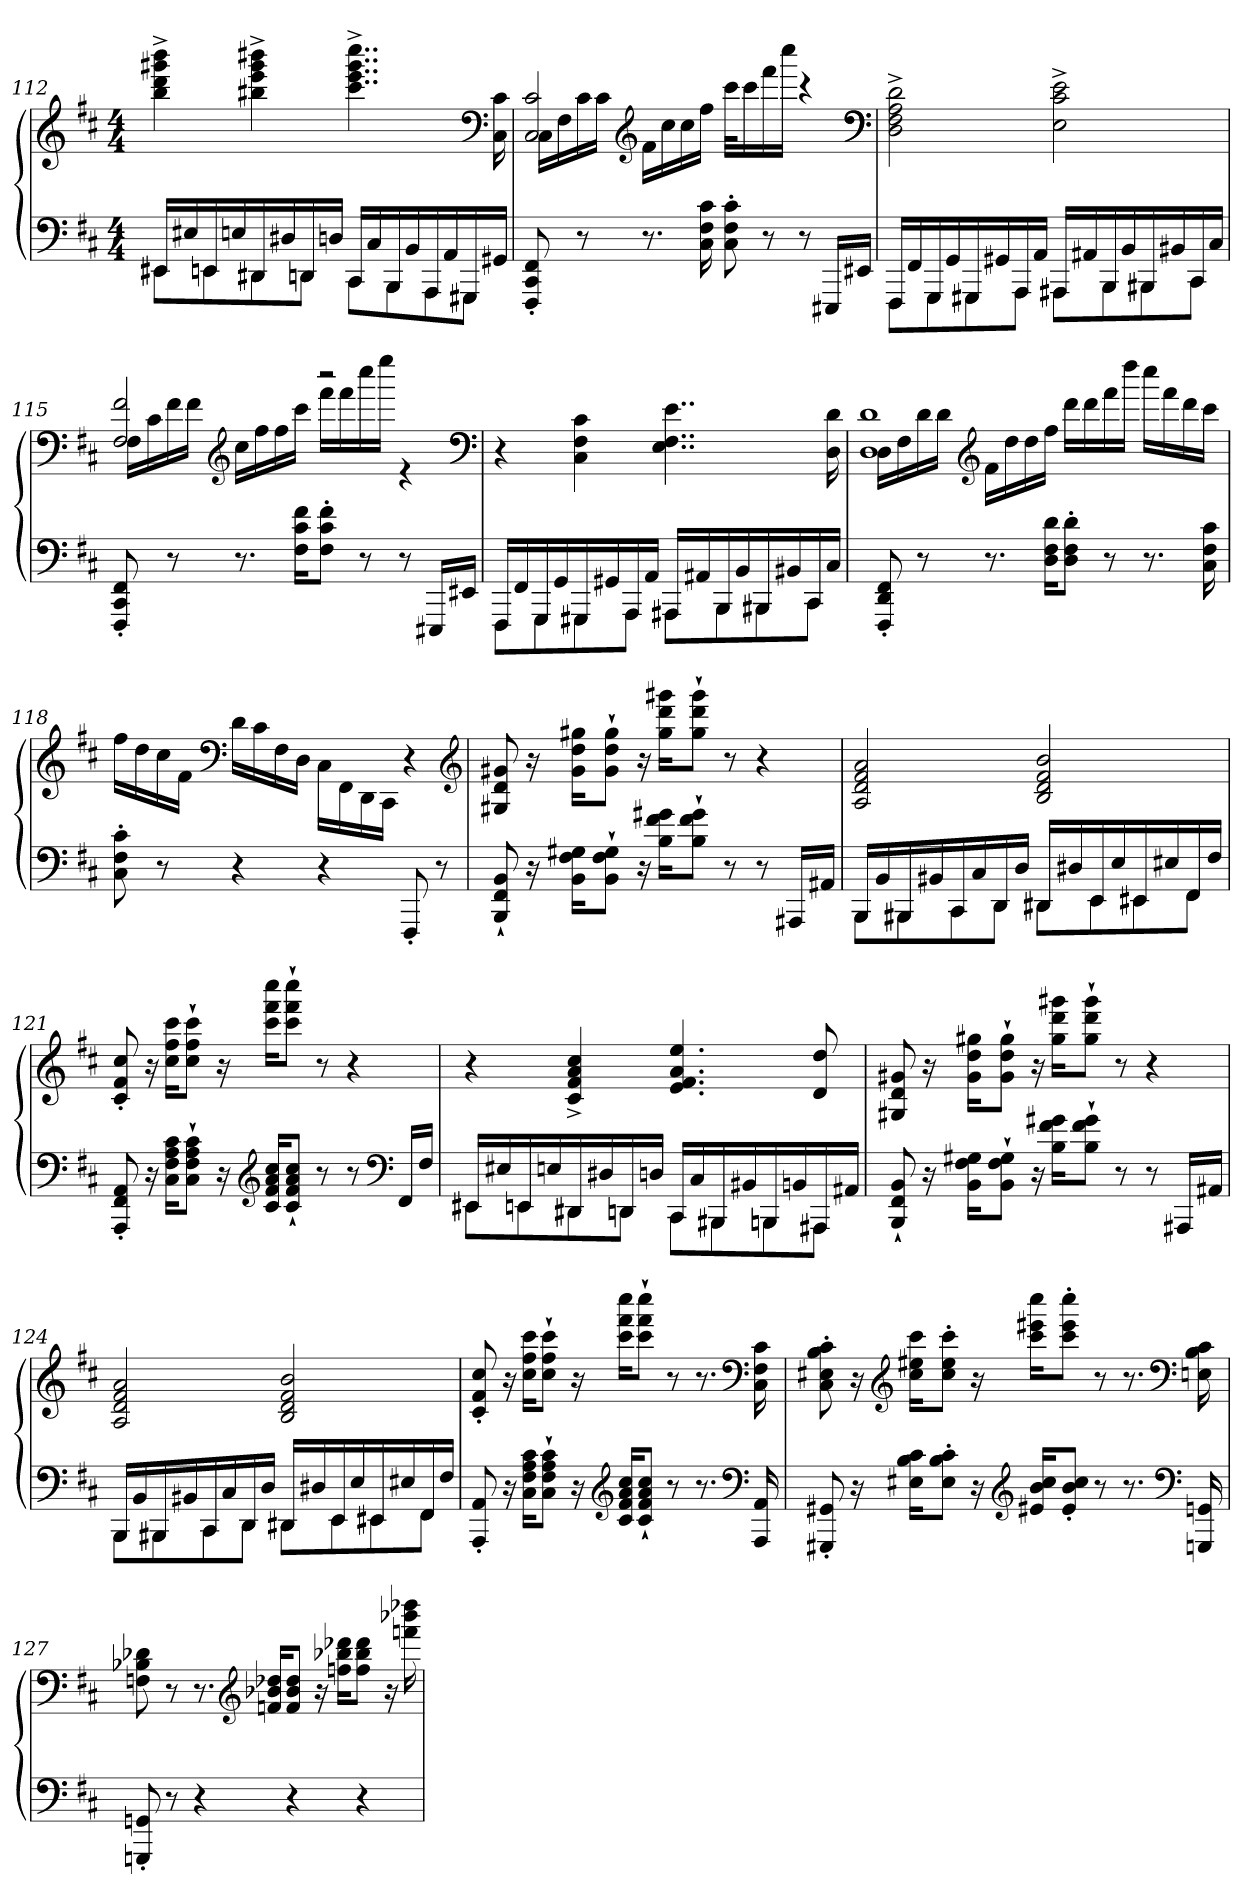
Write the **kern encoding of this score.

**kern	**kern
*part1	*part1
*staff2	*staff1
*clefF4	*clefG2
*k[f#c#]	*k[f#c#]
*M4/4	*M4/4
=112	=112
*^	*
16EE#X/LL	8EE#X\L	4bb^\ 4ddd^\ 4ggg#X^\ 4bbb^\
16E#X/	.	.
16EEn/	8EEn\	.
16En/	.	.
16DD#X/	8DD#X\	4bb#X^\ 4eee^\ 4ggg#^\ 4bbb#X^\
16D#X/	.	.
16DDn/	8DDn\J	.
16Dn/JJ	.	.
16CC#/LL	8CC#\L	4..ccc#^\ 4..eee^\ 4..ggg#^\ 4..cccc#^\
16C#/	.	.
16BBB/	8BBB\	.
16BB/	.	.
16AAA/	8AAA\	.
16AA/	.	.
16GGG#X/	8GGG#X\J	.
*	*	*clefF4
16GG#X/JJ	.	16C#\ 16c#\
*v	*v	*
=113	=113
*	*^
8FFF#'/ 8CC#'/ 8FF#'/	2C#/ 2c#/	16C#\LL
.	.	16F#\
8r	.	16c#\
.	.	16c#\JJ
*	*clefG2	*
8.r	.	16f#\LL
.	.	16cc#\
.	.	16cc#\
16C#\ 16F#\ 16c#\	.	16ff#\JJ
8C#'\ 8F#'\ 8c#'\	16ccc#\LL	2r
.	16ccc#\	.
8r	16fff#\	.
.	16cccc#\JJ	.
8r	4r	.
16EEE#X/LL	.	.
16EE#X/JJ	.	.
*	*v	*v
*	*clefF4
=114	=114
*^	*
16FFF#/LL	8FFF#\L	2D^\ 2F#^\ 2A^\ 2d^\
16FF#/	.	.
16GGG/	8GGG\	.
16GG/	.	.
16GGG#X/	8GGG#X\	.
16GG#X/	.	.
16AAA/	8AAA\J	.
16AA/JJ	.	.
16AAA#X/LL	8AAA#X\L	2E^\ 2c#^\ 2e^\
16AA#X/	.	.
16BBB/	8BBB\	.
16BB/	.	.
16BBB#X/	8BBB#X\	.
16BB#X/	.	.
16CC#/	8CC#\J	.
16C#/JJ	.	.
*v	*v	*
=115	=115
*	*^
8FFF#'/ 8CC#'/ 8FF#'/	2F#/ 2f#/	16F#\LL
.	.	16c#\
8r	.	16f#\
.	.	16f#\JJ
*	*clefG2	*
8.r	.	16cc#\LL
.	.	16ff#\
.	.	16ff#\
16F#\ 16c#\ 16f#\KL	.	16ccc#\JJ
8F#'\ 8c#'\ 8f#'\J	2r	16fff#\LL
.	.	16fff#\
8r	.	16cccc#\
.	.	16eeee\JJ
8r	.	4r
16EEE#X/LL	.	.
16EE#X/JJ	.	.
*	*v	*v
*	*clefF4
=116	=116
*^	*
16FFF#/LL	8FFF#\L	4r
16FF#/	.	.
16GGG/	8GGG\	.
16GG/	.	.
16GGG#X/	8GGG#X\	4C#\ 4F#\ 4c#\
16GG#X/	.	.
16AAA/	8AAA\J	.
16AA/JJ	.	.
16AAA#X/LL	8AAA#X\L	4..E\ 4..F#\ 4..e\
16AA#X/	.	.
16BBB/	8BBB\	.
16BB/	.	.
16BBB#X/	8BBB#X\	.
16BB#X/	.	.
16CC#/	8CC#\J	.
16C#/JJ	.	16D\ 16d\
*v	*v	*
=117	=117
*	*^
8FFF#'/ 8DD'/ 8FF#'/	16D\LL	1D 1d
.	16F#\	.
8r	16d\	.
.	16d\JJ	.
*	*clefG2	*
8.r	16f#\LL	.
.	16dd\	.
.	16dd\	.
16D\ 16F#\ 16d\KL	16ff#\JJ	.
8D'\ 8F#'\ 8d'\J	16ddd\LL	.
.	16ddd\	.
8r	16fff#\	.
.	16dddd\JJ	.
8.r	16cccc#\LL	.
.	16fff#\	.
.	16ddd\	.
16C#\ 16F#\ 16c#\	16ccc#\JJ	.
*	*v	*v
=118	=118
8C#'\ 8F#'\ 8c#'\	16ff#\LL
.	16dd\
8r	16cc#\
.	16f#\JJ
*	*clefF4
4r	16d\LL
.	16c#\
.	16F#\
.	16D\JJ
4r	16C#\LL
.	16FF#\
.	16DD\
.	16CC#\JJ
8FFF#'/	4r
8r	.
*	*clefG2
=119	=119
8BBB`/ 8FF#`/ 8BB`/	8G#X/ 8d/ 8g#X/
16r	16r
16BB\ 16F#\ 16G#X\KL	16g#\ 16dd\ 16gg#X\KL
8BB`\ 8F#`\ 8G#`\J	8g#`\ 8dd`\ 8gg#`\J
16r	16r
16B\ 16f#\ 16g#X\KL	16gg#\ 16ddd\ 16ggg#X\KL
8B`\ 8f#`\ 8g#`\J	8gg#`\ 8ddd`\ 8ggg#`\J
8r	8r
8r	4r
16AAA#X/LL	.
16AA#X/JJ	.
=120	=120
*^	*
16BBB/LL	8BBB\L	2A/ 2d/ 2f#/ 2a/
16BB/	.	.
16BBB#X/	8BBB#X\	.
16BB#X/	.	.
16CC#/	8CC#\	.
16C#/	.	.
16DD/	8DD\J	.
16D/JJ	.	.
16DD#X/LL	8DD#X\L	2B/ 2d/ 2f#/ 2b/
16D#X/	.	.
16EE/	8EE\	.
16E/	.	.
16EE#X/	8EE#X\	.
16E#X/	.	.
16FF#/	8FF#\J	.
16F#/JJ	.	.
*v	*v	*
=121	=121
8AAA'/ 8FF#'/ 8AA'/	8c#'/ 8f#'/ 8cc#'/
16r	16r
16C#\ 16F#\ 16A\ 16c#\KL	16cc#\ 16ff#\ 16ccc#\KL
8C#`\ 8F#`\ 8A`\ 8c#`\J	8cc#`\ 8ff#`\ 8ccc#`\J
16r	16r
*clefG2	*
16c#/ 16f#/ 16a/ 16cc#/KL	16ccc#\ 16fff#\ 16cccc#\KL
8c#`/ 8f#`/ 8a`/ 8cc#`/J	8ccc#`\ 8fff#`\ 8cccc#`\J
8r	8r
8r	4r
*clefF4	*
16FF#/LL	.
16F#/JJ	.
=122	=122
*^	*
16EE#X/LL	8EE#X\L	4r
16E#X/	.	.
16EEn/	8EEn\	.
16En/	.	.
16DD#X/	8DD#X\	4c#^/ 4f#^/ 4a^/ 4cc#^/
16D#X/	.	.
16DDn/	8DDn\J	.
16Dn/JJ	.	.
16CC#/LL	8CC#\L	4.e/ 4.f#/ 4.a/ 4.ee/
16C#/	.	.
16BBB#X/	8BBB#X\	.
16BB#X/	.	.
16BBBn/	8BBBn\	.
16BBn/	.	.
16AAA#X/	8AAA#X\J	8d/ 8dd/
16AA#X/JJ	.	.
*v	*v	*
=123	=123
8BBB`/ 8FF#`/ 8BB`/	8G#X/ 8d/ 8g#X/
16r	16r
16BB\ 16F#\ 16G#X\KL	16g#\ 16dd\ 16gg#X\KL
8BB`\ 8F#`\ 8G#`\J	8g#`\ 8dd`\ 8gg#`\J
16r	16r
16B\ 16f#\ 16g#X\KL	16gg#\ 16ddd\ 16ggg#X\KL
8B`\ 8f#`\ 8g#`\J	8gg#`\ 8ddd`\ 8ggg#`\J
8r	8r
8r	4r
16AAA#X/LL	.
16AA#X/JJ	.
=124	=124
*^	*
16BBB/LL	8BBB\L	2A/ 2d/ 2f#/ 2a/
16BB/	.	.
16BBB#X/	8BBB#X\	.
16BB#X/	.	.
16CC#/	8CC#\	.
16C#/	.	.
16DD/	8DD\J	.
16D/JJ	.	.
16DD#X/LL	8DD#X\L	2B/ 2d/ 2f#/ 2b/
16D#X/	.	.
16EE/	8EE\	.
16E/	.	.
16EE#X/	8EE#X\	.
16E#X/	.	.
16FF#/	8FF#\J	.
16F#/JJ	.	.
*v	*v	*
=125	=125
8AAA'/ 8AA'/	8c#'/ 8f#'/ 8cc#'/
16r	16r
16C#\ 16F#\ 16A\ 16c#\KL	16cc#\ 16ff#\ 16ccc#\KL
8C#`\ 8F#`\ 8A`\ 8c#`\J	8cc#`\ 8ff#`\ 8ccc#`\J
16r	16r
*clefG2	*
16c#/ 16f#/ 16a/ 16cc#/KL	16ccc#\ 16fff#\ 16cccc#\KL
8c#`/ 8f#`/ 8a`/ 8cc#`/J	8ccc#`\ 8fff#`\ 8cccc#`\J
8r	8r
8.r	8.r
*clefF4	*clefF4
16AAA/ 16AA/	16C#\ 16F#\ 16c#\
=126	=126
8GGG#X'/ 8GG#X'/	8C#'\ 8E#X'\ 8B'\ 8c#'\
16r	16r
*	*clefG2
16E#X\ 16B\ 16c#\KL	16cc#\ 16ee#X\ 16ccc#\KL
8E#'\ 8B'\ 8c#'\J	8cc#'\ 8ee#'\ 8ccc#'\J
16r	16r
*clefG2	*
16e#X/ 16b/ 16cc#/KL	16ccc#\ 16eee#X\ 16cccc#\KL
8e#'/ 8b'/ 8cc#'/J	8ccc#'\ 8eee#'\ 8cccc#'\J
8r	8r
8.r	8.r
*clefF4	*clefF4
16GGGn/ 16GGn/	16En\ 16B\ 16c#\
=127	=127
8GGGn'/ 8GGn'/	8Fn\ 8B-X\ 8d-X\
8r	8r
4r	8.r
*	*clefG2
.	16fn/ 16b-X/ 16dd-X/KL
4r	8f/ 8b-/ 8dd-/J
.	16r
.	16ffn\ 16bb-X\ 16ddd-X\KL
4r	8ff\ 8bb-\ 8ddd-\J
.	16r
.	16fffn\ 16bbb-X\ 16dddd-X\
=	=
*-	*-
